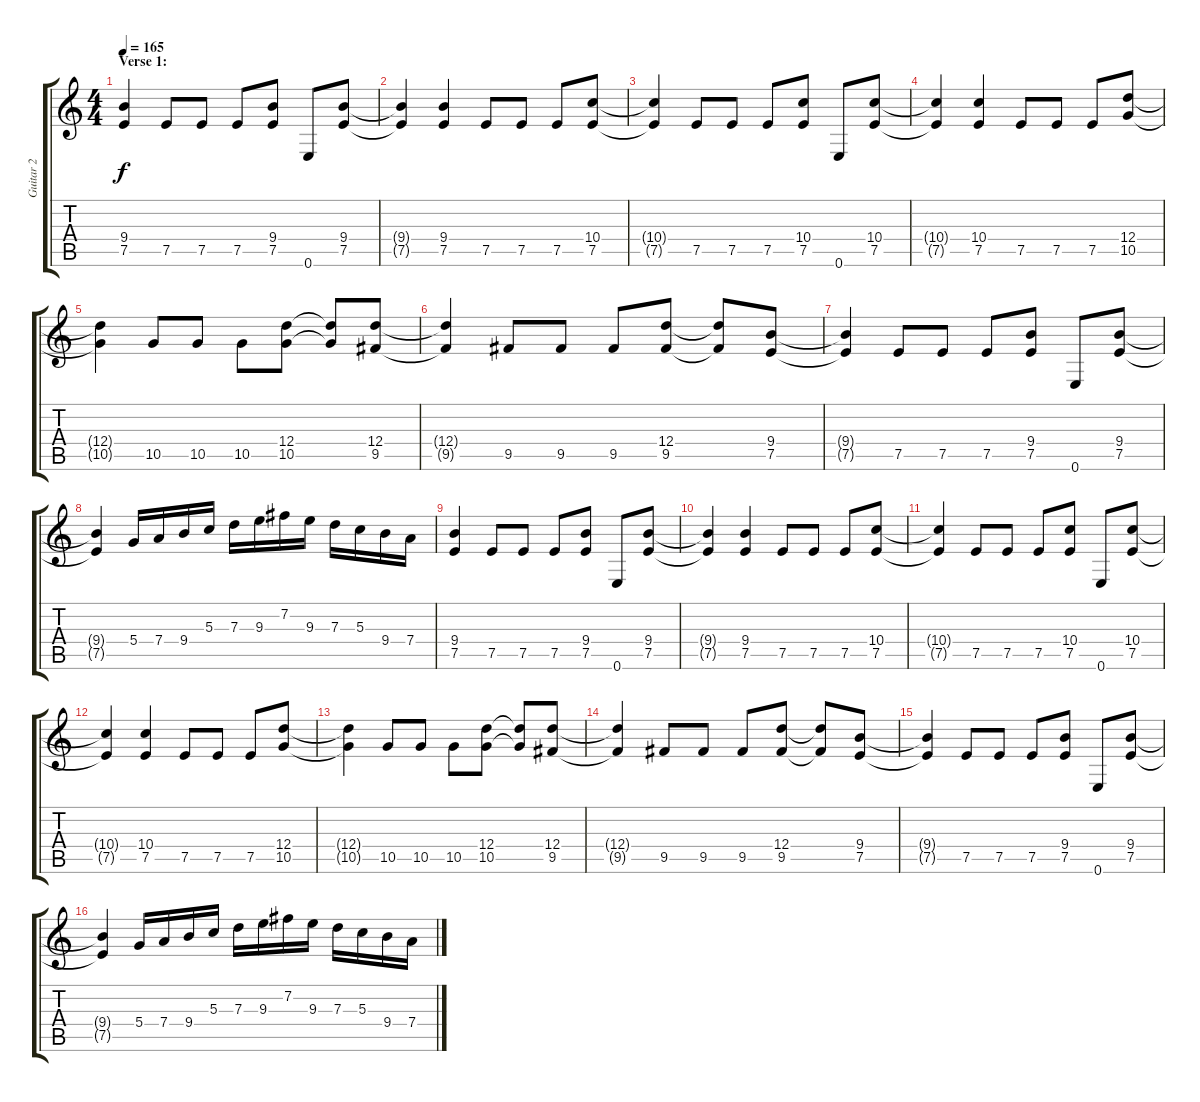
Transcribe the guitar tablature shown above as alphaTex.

\track ("Guitar 2" "Guitar 2") {instrument overdrivenguitar}
\staff {score tabs}
\tuning (E4 B3 G3 D3 A2 E2) {hide}
\ts (4 4)
\section ("" "Verse 1:")
\tempo 165
\clef g2
\ks c
(9.4 7.5).4{dy f} 7.5.8 7.5.8 7.5.8 (9.4 7.5).8 0.6.8 (9.4 7.5).8 |
(9.4{t} 7.5{t}).4 (9.4 7.5).4 7.5.8 7.5.8 7.5.8 (10.4 7.5).8 |
(10.4{t} 7.5{t}).4 7.5.8 7.5.8 7.5.8 (10.4 7.5).8 0.6.8 (10.4 7.5).8 |
(10.4{t} 7.5{t}).4 (10.4 7.5).4 7.5.8 7.5.8 7.5.8 (12.4 10.5).8 |
(12.4{t} 10.5{t}).4 10.5.8 10.5.8 10.5.8 (12.4 10.5).8 (12.4{t} 10.5{t}).8 (12.4 9.5).8 |
(12.4{t} 9.5{t}).4 9.5.8 9.5.8 9.5.8 (12.4 9.5).8 (12.4{t} 9.5{t}).8 (9.4 7.5).8 |
(9.4{t} 7.5{t}).4 7.5.8 7.5.8 7.5.8 (9.4 7.5).8 0.6.8 (9.4 7.5).8 |
(9.4{t} 7.5{t}).4 5.4.16 7.4.16 9.4.16 5.3.16 7.3.16 9.3.16 7.2.16 9.3.16 7.3.16 5.3.16 9.4.16 7.4.16 |
(9.4 7.5).4 7.5.8 7.5.8 7.5.8 (9.4 7.5).8 0.6.8 (9.4 7.5).8 |
(9.4{t} 7.5{t}).4 (9.4 7.5).4 7.5.8 7.5.8 7.5.8 (10.4 7.5).8 |
(10.4{t} 7.5{t}).4 7.5.8 7.5.8 7.5.8 (10.4 7.5).8 0.6.8 (10.4 7.5).8 |
(10.4{t} 7.5{t}).4 (10.4 7.5).4 7.5.8 7.5.8 7.5.8 (12.4 10.5).8 |
(12.4{t} 10.5{t}).4 10.5.8 10.5.8 10.5.8 (12.4 10.5).8 (12.4{t} 10.5{t}).8 (12.4 9.5).8 |
(12.4{t} 9.5{t}).4 9.5.8 9.5.8 9.5.8 (12.4 9.5).8 (12.4{t} 9.5{t}).8 (9.4 7.5).8 |
(9.4{t} 7.5{t}).4 7.5.8 7.5.8 7.5.8 (9.4 7.5).8 0.6.8 (9.4 7.5).8 |
(9.4{t} 7.5{t}).4 5.4.16 7.4.16 9.4.16 5.3.16 7.3.16 9.3.16 7.2.16 9.3.16 7.3.16 5.3.16 9.4.16 7.4.16
